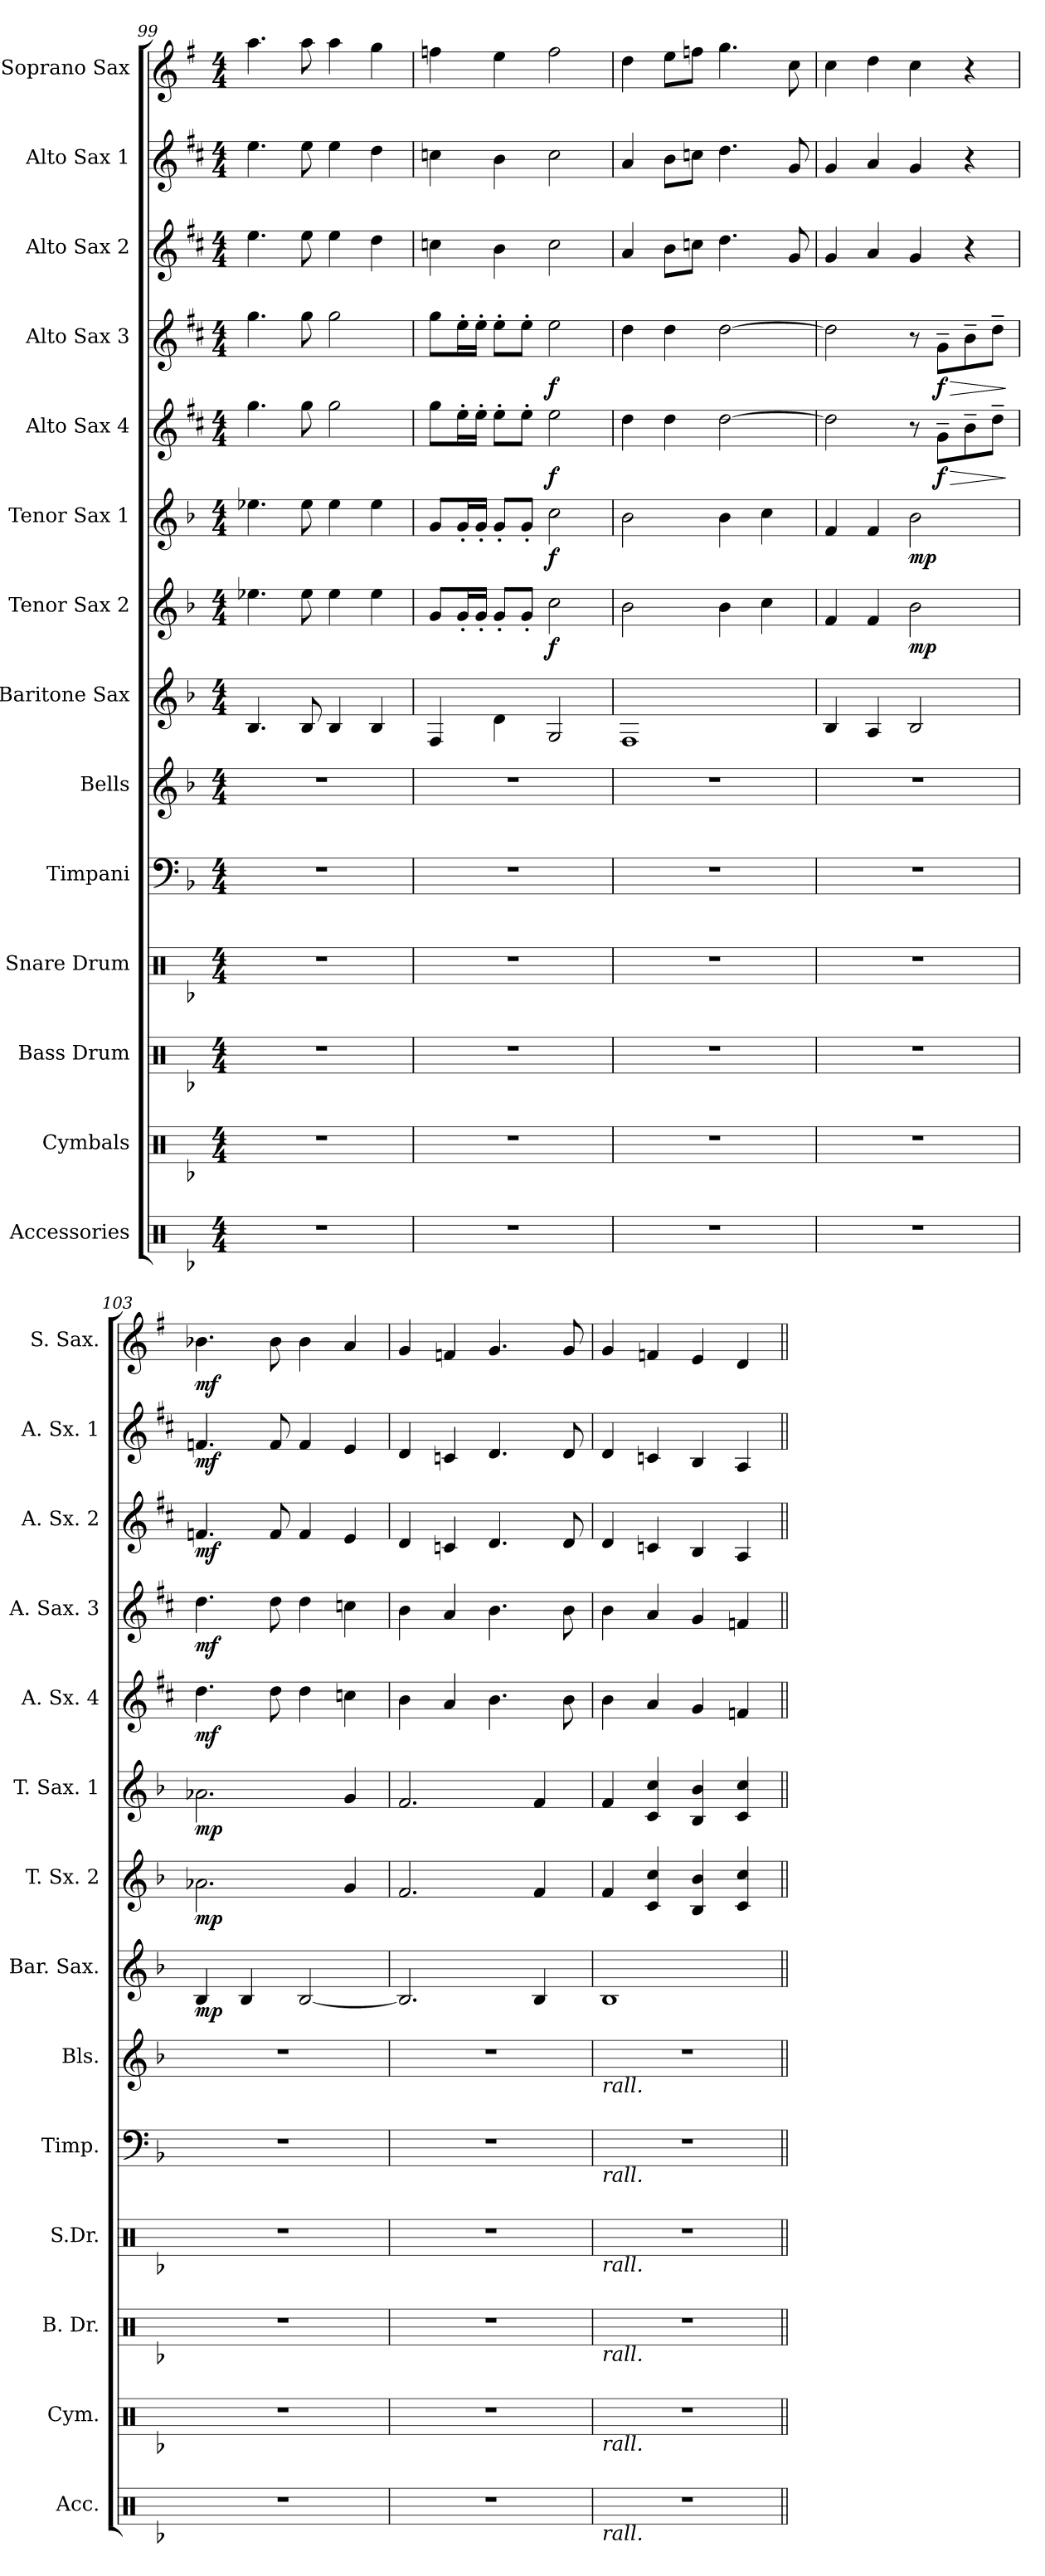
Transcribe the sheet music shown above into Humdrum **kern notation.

**kern	**kern	**kern	**kern	**kern	**kern	**kern	**dynam	**kern	**dynam	**kern	**dynam	**kern	**dynam	**kern	**dynam	**kern	**dynam	**kern	**dynam	**kern	**dynam
*part14	*part13	*part12	*part11	*part10	*part9	*part8	*part8	*part7	*part7	*part6	*part6	*part5	*part5	*part4	*part4	*part3	*part3	*part2	*part2	*part1	*part1
*staff14	*staff13	*staff12	*staff11	*staff10	*staff9	*staff8	*staff8	*staff7	*staff7	*staff6	*staff6	*staff5	*staff5	*staff4	*staff4	*staff3	*staff3	*staff2	*staff2	*staff1	*staff1
*I"Accessories	*I"Cymbals	*I"Bass Drum	*I"Snare Drum	*I"Timpani	*I"Bells	*I"Baritone Sax	*	*I"Tenor Sax 2	*	*I"Tenor Sax 1	*	*I"Alto Sax 4	*	*I"Alto Sax  3	*	*I"Alto Sax 2	*	*I"Alto Sax 1	*	*I"Soprano Sax	*
*I'Acc.	*I'Cym.	*I'B. Dr.	*I'S.Dr.	*I'Timp.	*I'Bls.	*I'Bar. Sax.	*	*I'T. Sx. 2	*	*I'T. Sax. 1	*	*I'A. Sx. 4	*	*I'A. Sax. 3	*	*I'A. Sx. 2	*	*I'A. Sx. 1	*	*I'S. Sax.	*
*clefX	*clefX	*clefX	*clefX	*clefF4	*clefG2	*clefG2	*	*clefG2	*	*clefG2	*	*clefG2	*	*clefG2	*	*clefG2	*	*clefG2	*	*clefG2	*
*	*	*	*	*	*ITrd-14c-24	*ITrd12c21	*	*ITrd8c14	*	*ITrd8c14	*	*ITrd5c9	*	*ITrd5c9	*	*ITrd5c9	*	*ITrd5c9	*	*ITrd1c2	*
*k[b-]	*k[b-]	*k[b-]	*k[b-]	*k[b-]	*k[b-]	*k[b-]	*	*k[b-]	*	*k[b-]	*	*k[b-]	*	*k[b-]	*	*k[b-]	*	*k[b-]	*	*k[b-]	*
*F:	*F:	*F:	*F:	*F:	*F:	*F:	*	*F:	*	*F:	*	*F:	*	*F:	*	*F:	*	*F:	*	*F:	*
*M4/4	*M4/4	*M4/4	*M4/4	*M4/4	*M4/4	*M4/4	*	*M4/4	*	*M4/4	*	*M4/4	*	*M4/4	*	*M4/4	*	*M4/4	*	*M4/4	*
=99	=99	=99	=99	=99	=99	=99	=99	=99	=99	=99	=99	=99	=99	=99	=99	=99	=99	=99	=99	=99	=99
1r	1r	1r	1r	1r	1r	4.BB-/	.	4.e-X\	.	4.e-X\	.	4.b-\	.	4.b-\	.	4.g\	.	4.g\	.	4.gg\	.
.	.	.	.	.	.	8BB-/	.	8e-\	.	8e-\	.	8b-\	.	8b-\	.	8g\	.	8g\	.	8gg\	.
.	.	.	.	.	.	4BB-/	.	4e-\	.	4e-\	.	2b-\	.	2b-\	.	4g\	.	4g\	.	4gg\	.
.	.	.	.	.	.	4BB-/	.	4e-\	.	4e-\	.	.	.	.	.	4f\	.	4f\	.	4ff\	.
=100	=100	=100	=100	=100	=100	=100	=100	=100	=100	=100	=100	=100	=100	=100	=100	=100	=100	=100	=100	=100	=100
1r	1r	1r	1r	1r	1r	4FF/	.	8G/L	.	8G/L	.	8b-\L	.	8b-\L	.	4e-X\	.	4e-X\	.	4ee-X\	.
.	.	.	.	.	.	.	.	16G'/L	.	16G'/L	.	16g'\L	.	16g'\L	.	.	.	.	.	.	.
.	.	.	.	.	.	.	.	16G'/JJ	.	16G'/JJ	.	16g'\JJ	.	16g'\JJ	.	.	.	.	.	.	.
.	.	.	.	.	.	4D\	.	8G'/L	.	8G'/L	.	8g'\L	.	8g'\L	.	4d\	.	4d\	.	4dd\	.
.	.	.	.	.	.	.	.	8G'/J	.	8G'/J	.	8g'\J	.	8g'\J	.	.	.	.	.	.	.
!	!	!	!	!	!	!	!	!	!LO:DY:b	!	!LO:DY:b	!	!LO:DY:b	!	!LO:DY:b	!	!	!	!	!	!
.	.	.	.	.	.	2GG/	.	2c\	f	2c\	f	2g\	f	2g\	f	2e-\	.	2e-\	.	2ee-\	.
=101	=101	=101	=101	=101	=101	=101	=101	=101	=101	=101	=101	=101	=101	=101	=101	=101	=101	=101	=101	=101	=101
1r	1r	1r	1r	1r	1r	1FF	.	2B-\	.	2B-\	.	4f\	.	4f\	.	4c/	.	4c/	.	4cc\	.
.	.	.	.	.	.	.	.	.	.	.	.	4f\	.	4f\	.	8d\L	.	8d\L	.	8dd\L	.
.	.	.	.	.	.	.	.	.	.	.	.	.	.	.	.	8e-X\J	.	8e-X\J	.	8ee-X\J	.
.	.	.	.	.	.	.	.	4B-\	.	4B-\	.	[2f\	.	[2f\	.	4.f\	.	4.f\	.	4.ff\	.
.	.	.	.	.	.	.	.	4c\	.	4c\	.	.	.	.	.	.	.	.	.	.	.
.	.	.	.	.	.	.	.	.	.	.	.	.	.	.	.	8B-/	.	8B-/	.	8b-\	.
=102	=102	=102	=102	=102	=102	=102	=102	=102	=102	=102	=102	=102	=102	=102	=102	=102	=102	=102	=102	=102	=102
1r	1r	1r	1r	1r	1r	4BB-/	.	4F/	.	4F/	.	2f\]	.	2f\]	.	4B-/	.	4B-/	.	4b-\	.
.	.	.	.	.	.	4AA/	.	4F/	.	4F/	.	.	.	.	.	4c/	.	4c/	.	4cc\	.
!	!	!	!	!	!	!	!	!	!LO:DY:b	!	!LO:DY:b	!	!	!	!	!	!	!	!	!	!
.	.	.	.	.	.	2BB-/	.	2B-\	mp	2B-\	mp	8r	.	8r	.	4B-/	.	4B-/	.	4b-\	.
!	!	!	!	!	!	!	!	!	!	!	!	!	!LO:HP:b	!	!LO:HP:b	!	!	!	!	!	!
!	!	!	!	!	!	!	!	!	!	!	!	!	!LO:DY:n=1:b	!	!LO:DY:n=1:b	!	!	!	!	!	!
.	.	.	.	.	.	.	.	.	.	.	.	8B-~\L	> f	8B-~\L	> f	.	.	.	.	.	.
.	.	.	.	.	.	.	.	.	.	.	.	8d~\	.	8d~\	.	4r	.	4r	.	4r	.
.	.	.	.	.	.	.	.	.	.	.	.	8f~\J	.	8f~\J	.	.	.	.	.	.	.
.	.	.	.	.	.	.	.	.	.	.	.	.	]	.	]	.	.	.	.	.	.
!!LO:PB:g=z
=103	=103	=103	=103	=103	=103	=103	=103	=103	=103	=103	=103	=103	=103	=103	=103	=103	=103	=103	=103	=103	=103
!	!	!	!	!	!	!	!LO:DY:b	!	!LO:DY:b	!	!LO:DY:b	!	!LO:DY:b	!	!LO:DY:b	!	!LO:DY:b	!	!LO:DY:b	!	!LO:DY:b
1r	1r	1r	1r	1r	1r	4BB-/	mp	2.A-X\	mp	2.A-X\	mp	4.f\	mf	4.f\	mf	4.A-X/	mf	4.A-X/	mf	4.a-X\	mf
.	.	.	.	.	.	4BB-/	.	.	.	.	.	.	.	.	.	.	.	.	.	.	.
.	.	.	.	.	.	.	.	.	.	.	.	8f\	.	8f\	.	8A-/	.	8A-/	.	8a-\	.
.	.	.	.	.	.	[2BB-/	.	.	.	.	.	4f\	.	4f\	.	4A-/	.	4A-/	.	4a-\	.
.	.	.	.	.	.	.	.	4G/	.	4G/	.	4e-X\	.	4e-X\	.	4G/	.	4G/	.	4g/	.
=104	=104	=104	=104	=104	=104	=104	=104	=104	=104	=104	=104	=104	=104	=104	=104	=104	=104	=104	=104	=104	=104
1r	1r	1r	1r	1r	1r	2.BB-/]	.	2.F/	.	2.F/	.	4d\	.	4d\	.	4F/	.	4F/	.	4f/	.
.	.	.	.	.	.	.	.	.	.	.	.	4c/	.	4c/	.	4E-X/	.	4E-X/	.	4e-X/	.
.	.	.	.	.	.	.	.	.	.	.	.	4.d\	.	4.d\	.	4.F/	.	4.F/	.	4.f/	.
.	.	.	.	.	.	4BB-/	.	4F/	.	4F/	.	.	.	.	.	.	.	.	.	.	.
.	.	.	.	.	.	.	.	.	.	.	.	8d\	.	8d\	.	8F/	.	8F/	.	8f/	.
=105	=105	=105	=105	=105	=105	=105	=105	=105	=105	=105	=105	=105	=105	=105	=105	=105	=105	=105	=105	=105	=105
!	!	!	!	!	!LO:TX:b:i:t=rall.	!	!	!	!	!	!	!	!	!	!	!	!	!	!	!	!
!	!	!	!	!LO:TX:b:i:t=rall.	!	!	!	!	!	!	!	!	!	!	!	!	!	!	!	!	!
!	!	!	!LO:TX:b:i:t=rall.	!	!	!	!	!	!	!	!	!	!	!	!	!	!	!	!	!	!
!	!	!LO:TX:b:i:t=rall.	!	!	!	!	!	!	!	!	!	!	!	!	!	!	!	!	!	!	!
!	!LO:TX:b:i:t=rall.	!	!	!	!	!	!	!	!	!	!	!	!	!	!	!	!	!	!	!	!
!LO:TX:b:i:t=rall.	!	!	!	!	!	!	!	!	!	!	!	!	!	!	!	!	!	!	!	!	!
1r	1r	1r	1r	1r	1r	1BB-	.	4F/	.	4F/	.	4d\	.	4d\	.	4F/	.	4F/	.	4f/	.
.	.	.	.	.	.	.	.	4C/ 4c/	.	4C/ 4c/	.	4c/	.	4c/	.	4E-X/	.	4E-X/	.	4e-X/	.
.	.	.	.	.	.	.	.	4BB-/ 4B-/	.	4BB-/ 4B-/	.	4B-/	.	4B-/	.	4D/	.	4D/	.	4d/	.
.	.	.	.	.	.	.	.	4C/ 4c/	.	4C/ 4c/	.	4A-X/	.	4A-X/	.	4C/	.	4C/	.	4c/	.
=||	=||	=||	=||	=||	=||	=||	=||	=||	=||	=||	=||	=||	=||	=||	=||	=||	=||	=||	=||	=||	=||
*-	*-	*-	*-	*-	*-	*-	*-	*-	*-	*-	*-	*-	*-	*-	*-	*-	*-	*-	*-	*-	*-
